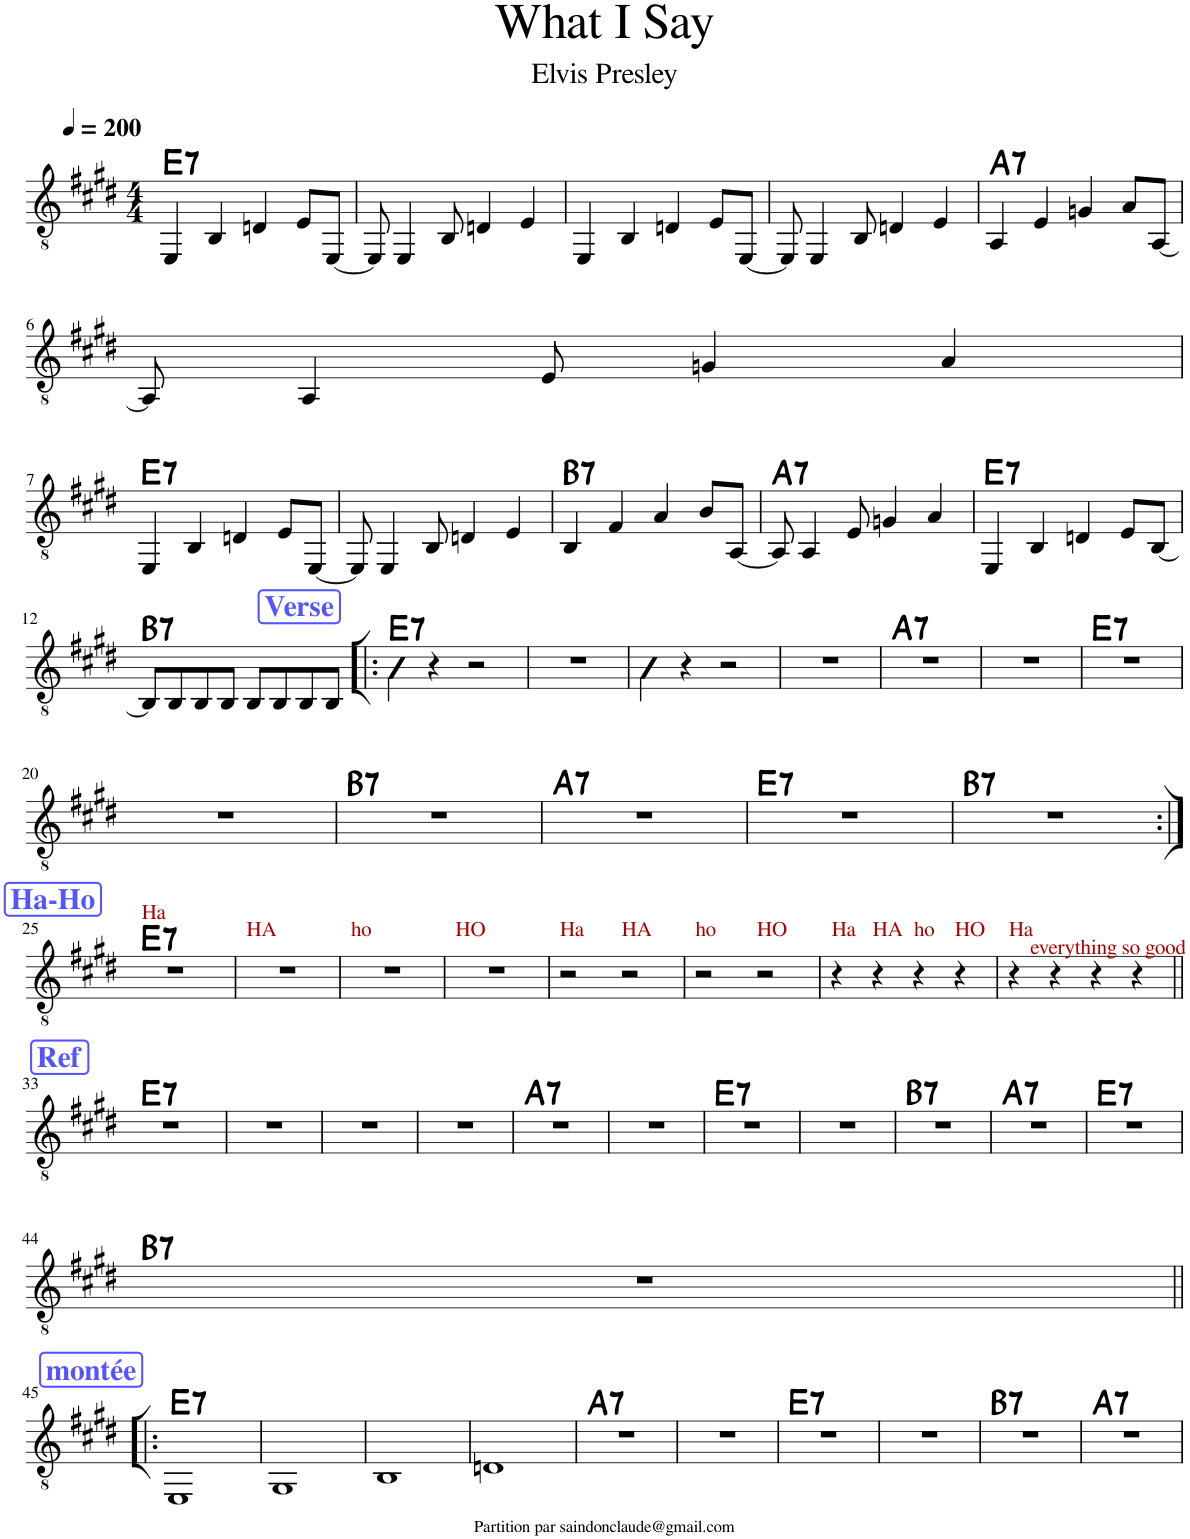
**kern	**harte
*part1	*part1
*staff1	*
*I"Classical Guitar	*
*I'Guit.	*
*clefGv2	*
*k[f#c#g#d#]	*
*M4/4	*
*MM200	*
=1	=1
!	!LO:H:kt=7
4EE/	E:7
4BB/	.
4Dn/	.
8E/L	.
[8EE/J	.
=2	=2
8EE/]	.
4EE/	.
8BB/	.
4Dn/	.
4E/	.
=3	=3
4EE/	.
4BB/	.
4Dn/	.
8E/L	.
[8EE/J	.
=4	=4
8EE/]	.
4EE/	.
8BB/	.
4Dn/	.
4E/	.
=5	=5
!	!LO:H:kt=7
4AA/	A:7
4E/	.
4Gn/	.
8A/L	.
[8AA/J	.
!!LO:LB:g=z
=6	=6
8AA/]	.
4AA/	.
8E/	.
4Gn/	.
4A/	.
!!LO:LB:g=z
=7	=7
!	!LO:H:kt=7
4EE/	E:7
4BB/	.
4Dn/	.
8E/L	.
[8EE/J	.
=8	=8
8EE/]	.
4EE/	.
8BB/	.
4Dn/	.
4E/	.
=9	=9
!	!LO:H:kt=7
4BB/	B:7
4F#/	.
4A/	.
8B/L	.
[8AA/J	.
=10	=10
!	!LO:H:kt=7
8AA/]	A:7
4AA/	.
8E/	.
4Gn/	.
4A/	.
=11	=11
!	!LO:H:kt=7
4EE/	E:7
4BB/	.
4Dn/	.
8E/L	.
[8BB/J	.
!!LO:LB:g=z
=12	=12
!	!LO:H:kt=7
8BB/L]	B:7
8BB/	.
8BB/	.
8BB/J	.
8BB/L	.
8BB/	.
8BB/	.
8BB/J	.
!!LO:REH:place=s1:a:B:cj:color=#5555FF:fs=14:t=Verse
=13!|:	=13!|:
!	!LO:H:kt=7
4E\	E:7
4r	.
2r	.
=14	=14
1r	.
=15	=15
4E\	.
4r	.
2r	.
=16	=16
1r	.
=17	=17
!	!LO:H:kt=7
1r	A:7
=18	=18
1r	.
=19	=19
!	!LO:H:kt=7
1r	E:7
!!LO:LB:g=z
=20	=20
1r	.
=21	=21
!	!LO:H:kt=7
1r	B:7
=22	=22
!	!LO:H:kt=7
1r	A:7
=23	=23
!	!LO:H:kt=7
1r	E:7
=24	=24
!	!LO:H:kt=7
1r	B:7
!!LO:LB:g=z
!!LO:REH:place=s1:a:B:cj:color=#5555FF:fs=14:t=Ha-Ho
=25:|!	=25:|!
!LO:TX:a:color=#AA0000:t=Ha	!LO:H:kt=7
1r	E:7
=26	=26
!LO:TX:a:color=#AA0000:t=HA	!
1r	.
=27	=27
!LO:TX:a:color=#AA0000:t=ho	!
1r	.
=28	=28
!LO:TX:a:color=#AA0000:t=HO	!
1r	.
=29	=29
!LO:TX:a:color=#AA0000:t=Ha	!
2r	.
!LO:TX:a:color=#AA0000:t=HA	!
2r	.
=30	=30
!LO:TX:a:color=#AA0000:t=ho	!
2r	.
!LO:TX:a:color=#AA0000:t=HO	!
2r	.
=31	=31
!LO:TX:a:color=#AA0000:t=Ha	!
4r	.
!LO:TX:a:color=#AA0000:t=HA	!
4r	.
!LO:TX:a:color=#AA0000:t=ho	!
4r	.
!LO:TX:a:color=#AA0000:t=HO	!
4r	.
=32	=32
!LO:TX:a:color=#AA0000:t=Ha	!
4r	.
!LO:TX:a:color=#AA0000:t=everything so good	!
4r	.
4r	.
4r	.
!!LO:LB:g=z
!!LO:REH:place=s1:a:B:cj:color=#5555FF:fs=14:t=Ref
=33||	=33||
!	!LO:H:kt=7
1r	E:7
=34	=34
1r	.
=35	=35
1r	.
=36	=36
1r	.
=37	=37
!	!LO:H:kt=7
1r	A:7
=38	=38
1r	.
=39	=39
!	!LO:H:kt=7
1r	E:7
=40	=40
1r	.
=41	=41
!	!LO:H:kt=7
1r	B:7
=42	=42
!	!LO:H:kt=7
1r	A:7
=43	=43
!	!LO:H:kt=7
1r	E:7
!!LO:LB:g=z
=44	=44
!	!LO:H:kt=7
1r	B:7
!!LO:LB:g=z
!!LO:REH:place=s1:a:B:cj:color=#5555FF:fs=14:t=montée
=45!|:	=45!|:
!	!LO:H:kt=7
1EE	E:7
=46	=46
1GG#	.
=47	=47
1BB	.
=48	=48
1Dn	.
=49	=49
!	!LO:H:kt=7
1r	A:7
=50	=50
1r	.
=51	=51
!	!LO:H:kt=7
1r	E:7
=52	=52
1r	.
=53	=53
!	!LO:H:kt=7
1r	B:7
=54	=54
!	!LO:H:kt=7
1r	A:7
=	=
*-	*-
